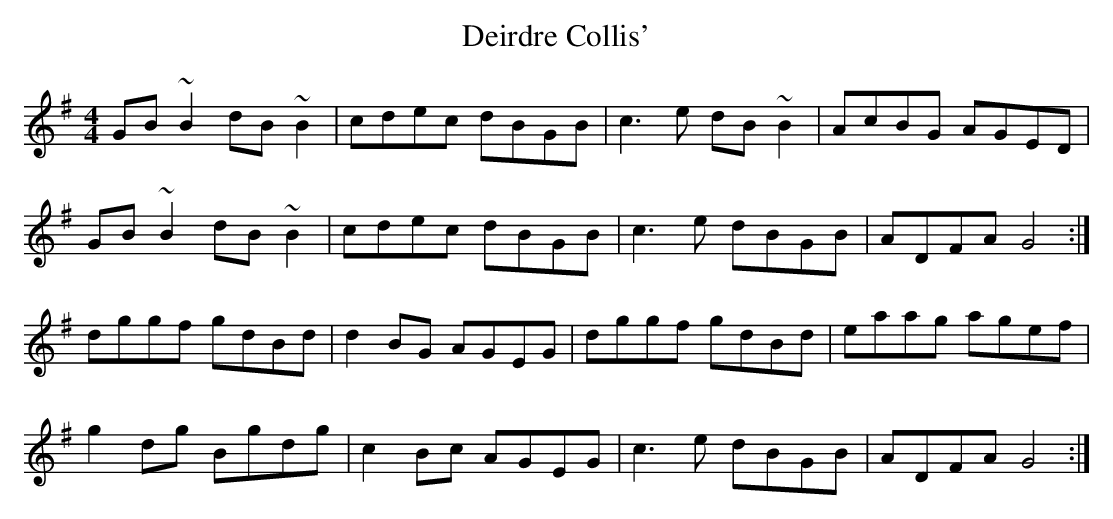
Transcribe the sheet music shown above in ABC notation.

X:1
T: Deirdre Collis'
M: 4/4
L: 1/8
K: G
GB~B2 dB~B2 | cdec dBGB | c3 e dB~B2 | AcBG AGED |
GB~B2 dB~B2 | cdec dBGB | c3e dBGB | ADFA G4 :|
dggf gdBd | d2BG AGEG | dggf gdBd | eaag agef |
g2dg Bgdg | c2Bc AGEG | c3e dBGB | ADFA G4 :|
